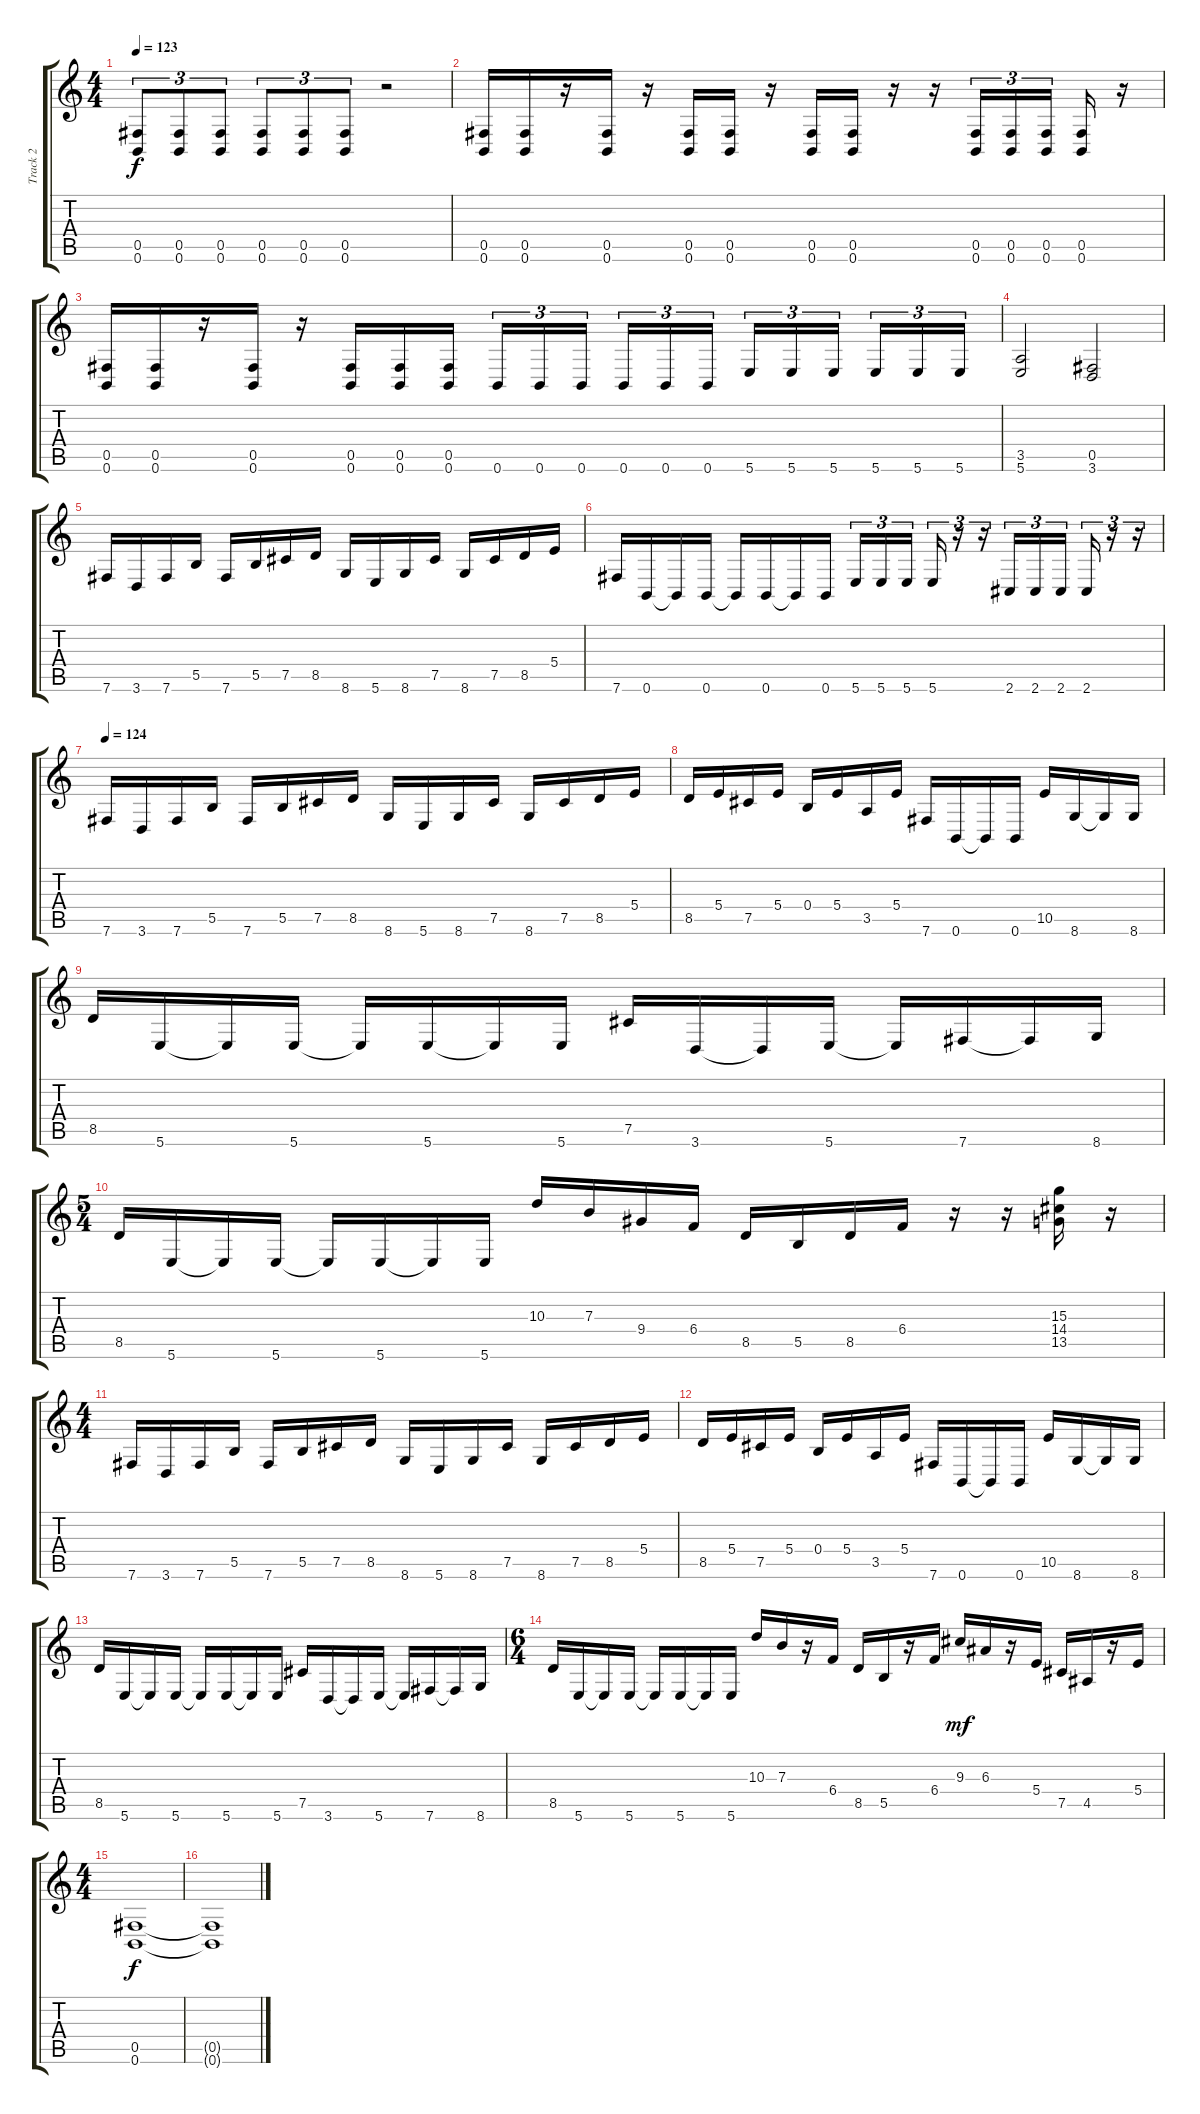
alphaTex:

\track ("Track 2" "Track 2") {instrument overdrivenguitar}
\staff {score tabs}
\tuning (Db4 Ab3 E3 B2 Gb2 B1) {hide}
\ts (4 4)
\tempo 123
\clef g2
\ks c
(0.5 0.6).8{tu (3 2) dy f} (0.5 0.6).8{tu (3 2)} (0.5 0.6).8{tu (3 2)} (0.5 0.6).8{tu (3 2)} (0.5 0.6).8{tu (3 2)} (0.5 0.6).8{tu (3 2)} r.2 |
(0.5 0.6).16 (0.5 0.6).16 r.16 (0.5 0.6).16 r.16 (0.5 0.6).16 (0.5 0.6).16 r.16 (0.5 0.6).16 (0.5 0.6).16 r.16 r.16 (0.5 0.6).16{tu (3 2)} (0.5 0.6).16{tu (3 2)} (0.5 0.6).16{tu (3 2) beam splitsecondary} (0.5 0.6).16 r.16 |
(0.5 0.6).16 (0.5 0.6).16 r.16 (0.5 0.6).16 r.16 (0.5 0.6).16 (0.5 0.6).16 (0.5 0.6).16 0.6.16{tu (3 2)} 0.6.16{tu (3 2)} 0.6.16{tu (3 2) beam splitsecondary} 0.6.16{tu (3 2)} 0.6.16{tu (3 2)} 0.6.16{tu (3 2)} 5.6.16{tu (3 2)} 5.6.16{tu (3 2)} 5.6.16{tu (3 2) beam splitsecondary} 5.6.16{tu (3 2)} 5.6.16{tu (3 2)} 5.6.16{tu (3 2)} |
(3.5 5.6).2 (0.5 3.6).2 |
7.6.16 3.6.16 7.6.16 5.5.16 7.6.16 5.5.16 7.5.16 8.5.16 8.6.16 5.6.16 8.6.16 7.5.16 8.6.16 7.5.16 8.5.16 5.4.16 |
7.6.16 0.6.16 0.6{t}.16 0.6.16 0.6{t}.16 0.6.16 0.6{t}.16 0.6.16 5.6.16{tu (3 2)} 5.6.16{tu (3 2)} 5.6.16{tu (3 2) beam splitsecondary} 5.6.16{tu (3 2)} r.16{tu (3 2)} r.16{tu (3 2)} 2.6.16{tu (3 2)} 2.6.16{tu (3 2)} 2.6.16{tu (3 2) beam splitsecondary} 2.6.16{tu (3 2)} r.16{tu (3 2)} r.16{tu (3 2)} |
\tempo 124
7.6.16 3.6.16 7.6.16 5.5.16 7.6.16 5.5.16 7.5.16 8.5.16 8.6.16 5.6.16 8.6.16 7.5.16 8.6.16 7.5.16 8.5.16 5.4.16 |
8.5.16 5.4.16 7.5.16 5.4.16 0.4.16 5.4.16 3.5.16 5.4.16 7.6.16 0.6.16 0.6{t}.16 0.6.16 10.5.16 8.6.16 8.6{t}.16 8.6.16 |
8.5.16 5.6.16 5.6{t}.16 5.6.16 5.6{t}.16 5.6.16 5.6{t}.16 5.6.16 7.5.16 3.6.16 3.6{t}.16 5.6.16 5.6{t}.16 7.6.16 7.6{t}.16 8.6.16 |
\ts (5 4)
8.5.16 5.6.16 5.6{t}.16 5.6.16 5.6{t}.16 5.6.16 5.6{t}.16 5.6.16 10.3.16 7.3.16 9.4.16 6.4.16 8.5.16 5.5.16 8.5.16 6.4.16 r.16 r.16 (15.3 14.4 13.5).16 r.16 |
\ts (4 4)
7.6.16 3.6.16 7.6.16 5.5.16 7.6.16 5.5.16 7.5.16 8.5.16 8.6.16 5.6.16 8.6.16 7.5.16 8.6.16 7.5.16 8.5.16 5.4.16 |
8.5.16 5.4.16 7.5.16 5.4.16 0.4.16 5.4.16 3.5.16 5.4.16 7.6.16 0.6.16 0.6{t}.16 0.6.16 10.5.16 8.6.16 8.6{t}.16 8.6.16 |
8.5.16 5.6.16 5.6{t}.16 5.6.16 5.6{t}.16 5.6.16 5.6{t}.16 5.6.16 7.5.16 3.6.16 3.6{t}.16 5.6.16 5.6{t}.16 7.6.16 7.6{t}.16 8.6.16 |
\ts (6 4)
8.5.16 5.6.16 5.6{t}.16 5.6.16 5.6{t}.16 5.6.16 5.6{t}.16 5.6.16 10.3.16 7.3.16 r.16 6.4.16 8.5.16 5.5.16 r.16 6.4.16 9.3.16{dy mf} 6.3.16 r.16 5.4.16 7.5.16 4.5.16 r.16 5.4.16 |
\ts (4 4)
(0.5 0.6).1{dy f} |
(0.5{t} 0.6{t}).1
